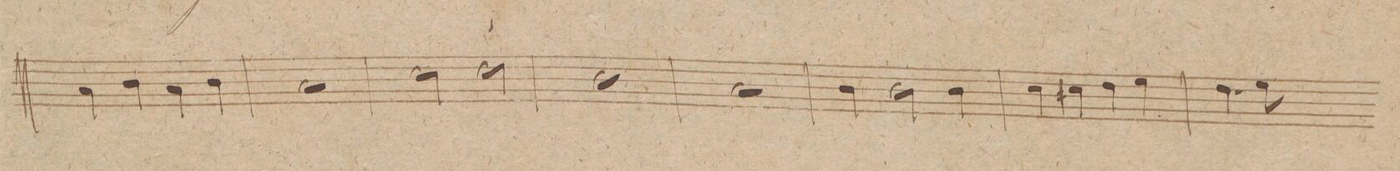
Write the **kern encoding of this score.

**kern	**dynam
*I"Clarnetto. in A.	*
*clefG2	*
*k[]	*
*met(c|)	*
*M2/2	*
4a\	.
4b\	.
4a\	.
4b\	.
=113	=113
1a	.
=114	=114
2cc\	.
2dd\	.
=115	=115
1b	.
=116	=116
1a	.
=117	=117
4b\	.
2b\	.
4b\	.
=118	=118
4cc\	.
4cc#X\	.
4dd\	.
4ee\	.
=119	=119
4.dd\	.
8ee\	.
*-	*-
